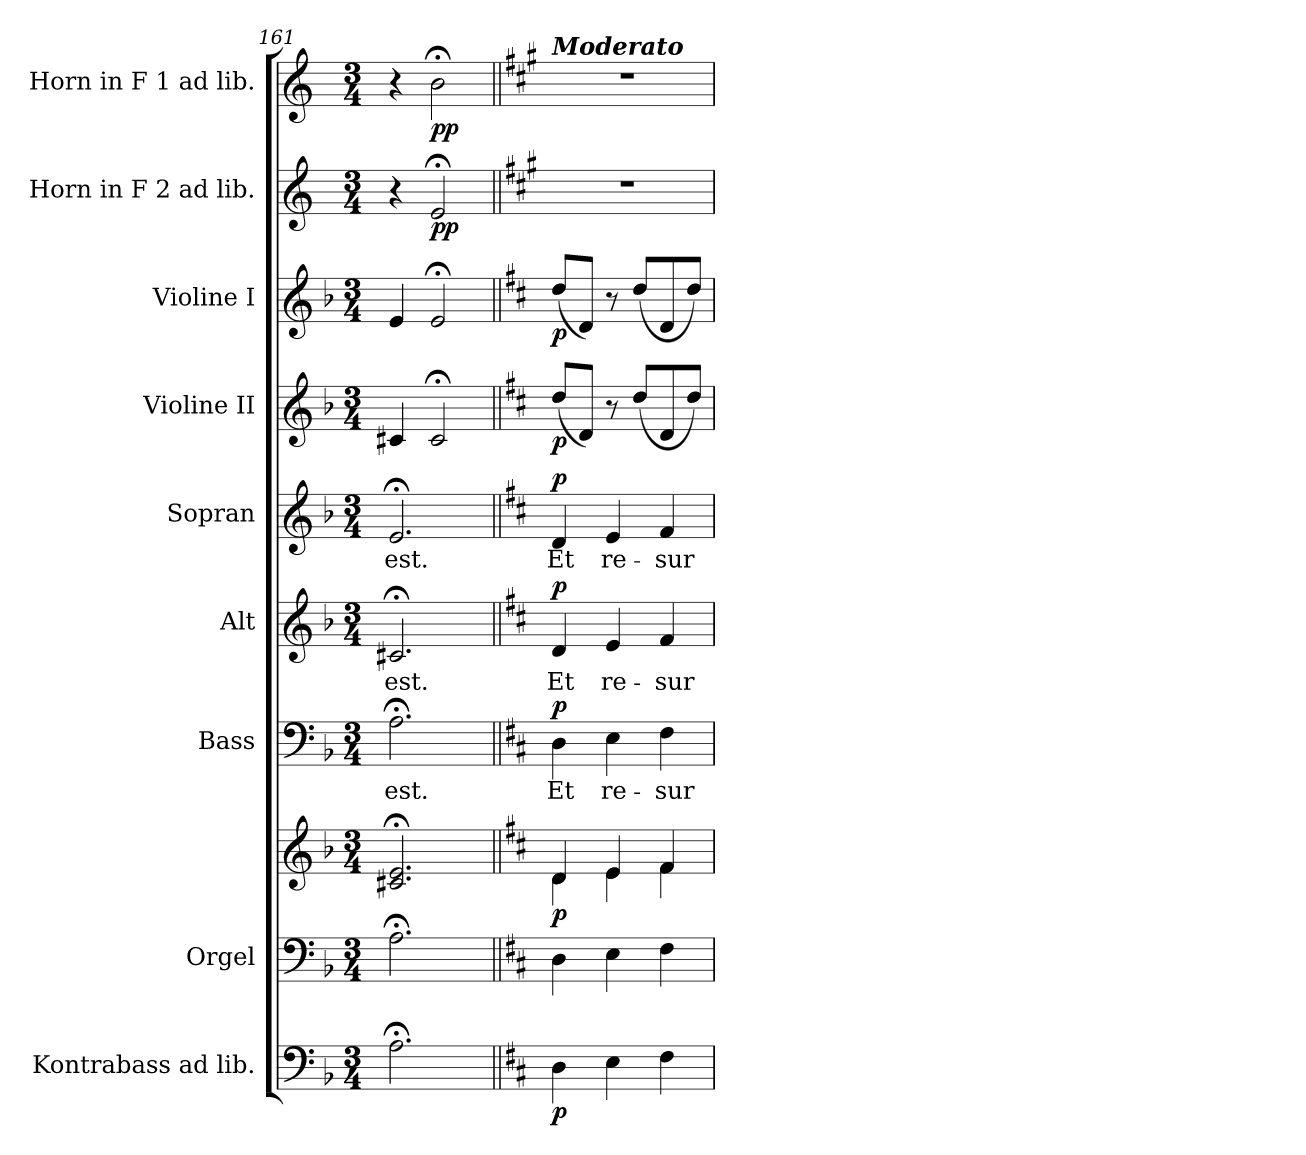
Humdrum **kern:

**kern	**dynam	**kern	**kern	**dynam	**kern	**text	**dynam	**kern	**text	**dynam	**kern	**text	**dynam	**kern	**dynam	**kern	**dynam	**kern	**dynam	**kern	**dynam
*part9	*part9	*part8	*part8	*part8	*part7	*part7	*part7	*part6	*part6	*part6	*part5	*part5	*part5	*part4	*part4	*part3	*part3	*part2	*part2	*part1	*part1
*staff10	*staff10	*staff9	*staff8	*staff8/9	*staff7	*staff7	*staff7	*staff6	*staff6	*staff6	*staff5	*staff5	*staff5	*staff4	*staff4	*staff3	*staff3	*staff2	*staff2	*staff1	*staff1
*I"Kontrabass ad lib.	*	*I"Orgel	*	*	*I"Bass	*	*	*I"Alt	*	*	*I"Sopran	*	*	*I"Violine II	*	*I"Violine I	*	*I"Horn in F 2 ad lib.	*	*I"Horn in F 1 ad lib.	*
*I'Kb.	*	*I'Org.	*	*	*I'B.	*	*	*I'A.	*	*	*I'S.	*	*	*I'Vl. II	*	*I'Vl. I	*	*	*	*	*
!!LO:PB:g=z
*clefF4	*	*clefF4	*clefG2	*	*clefF4	*	*	*clefG2	*	*	*clefG2	*	*	*clefG2	*	*clefG2	*	*clefG2	*	*clefG2	*
*ITrd7c12	*	*	*	*	*	*	*	*	*	*	*	*	*	*	*	*	*	*ITrd4c7	*	*ITrd4c7	*
*k[b-]	*	*k[b-]	*k[b-]	*	*k[b-]	*	*	*k[b-]	*	*	*k[b-]	*	*	*k[b-]	*	*k[b-]	*	*k[b-]	*	*k[b-]	*
*F:	*	*F:	*F:	*	*F:	*	*	*F:	*	*	*F:	*	*	*F:	*	*F:	*	*F:	*	*F:	*
*M3/4	*	*M3/4	*M3/4	*	*M3/4	*	*	*M3/4	*	*	*M3/4	*	*	*M3/4	*	*M3/4	*	*M3/4	*	*M3/4	*
=161	=161	=161	=161	=161	=161	=161	=161	=161	=161	=161	=161	=161	=161	=161	=161	=161	=161	=161	=161	=161	=161
!	!	!	!	!	!	!LO:LY:b	!	!	!LO:LY:b	!	!	!LO:LY:b	!	!	!	!	!	!	!	!	!
2.AA;<\	.	2.A;\	2.c#X/;< 2.e/;<	.	2.A;<\	est.	.	2.c#X;</	est.	.	2.e;</	est.	.	4c#X/	.	4e/	.	4r	.	4r	.
!	!	!	!	!	!	!	!	!	!	!	!	!	!	!	!	!	!	!	!LO:DY:b	!	!LO:DY:b
.	.	.	.	.	.	.	.	.	.	.	.	.	.	2c#;</	.	2e;</	.	2A;</	pp	2e;<\	pp
=162||	=162||	=162||	=162||	=162||	=162||	=162||	=162||	=162||	=162||	=162||	=162||	=162||	=162||	=162||	=162||	=162||	=162||	=162||	=162||	=162||	=162||
*k[f#c#]	*	*k[f#c#]	*k[f#c#]	*	*k[f#c#]	*	*	*k[f#c#]	*	*	*k[f#c#]	*	*	*k[f#c#]	*	*k[f#c#]	*	*k[f#c#]	*	*k[f#c#]	*
*D:	*	*D:	*D:	*	*D:	*	*	*D:	*	*	*D:	*	*	*D:	*	*D:	*	*D:	*	*D:	*
*	*	*	*^	*	*	*	*	*	*	*	*	*	*	*	*	*	*	*	*	*	*
!	!	!	!	!	!	!	!	!	!	!	!	!	!	!	!	!	!	!	!	!	!LO:TX:a:Bi:t=Moderato	!
!	!LO:DY:b	!	!	!	!LO:DY:b	!	!LO:LY:b	!LO:DY:a	!	!LO:LY:b	!LO:DY:a	!	!LO:LY:b	!LO:DY:a	!	!LO:DY:b	!	!LO:DY:b	!	!	!	!
4DD\	p	4D\	4d/	4d\	p	4D\	Et	p	4d/	Et	p	4d/	Et	p	(<8dd/L	p	(<8dd/L	p	2.r	.	2.r	.
.	.	.	.	.	.	.	.	.	.	.	.	.	.	.	8d/J)	.	8d/J)	.	.	.	.	.
!	!	!	!	!	!	!	!LO:LY:b	!	!	!LO:LY:b	!	!	!LO:LY:b	!	!	!	!	!	!	!	!	!
4EE\	.	4E\	4e/	4e\	.	4E\	re-	.	4e/	re-	.	4e/	re-	.	8r	.	8r	.	.	.	.	.
.	.	.	.	.	.	.	.	.	.	.	.	.	.	.	(<8dd/L	.	(<8dd/L	.	.	.	.	.
!	!	!	!	!	!	!	!LO:LY:b	!	!	!LO:LY:b	!	!	!LO:LY:b	!	!	!	!	!	!	!	!	!
4FF#\	.	4F#\	4f#/	4f#\	.	4F#\	-sur-	.	4f#/	-sur-	.	4f#/	-sur-	.	8d/	.	8d/	.	.	.	.	.
.	.	.	.	.	.	.	.	.	.	.	.	.	.	.	8dd/J)	.	8dd/J)	.	.	.	.	.
*	*	*	*v	*v	*	*	*	*	*	*	*	*	*	*	*	*	*	*	*	*	*	*
=	=	=	=	=	=	=	=	=	=	=	=	=	=	=	=	=	=	=	=	=	=
*-	*-	*-	*-	*-	*-	*-	*-	*-	*-	*-	*-	*-	*-	*-	*-	*-	*-	*-	*-	*-	*-
